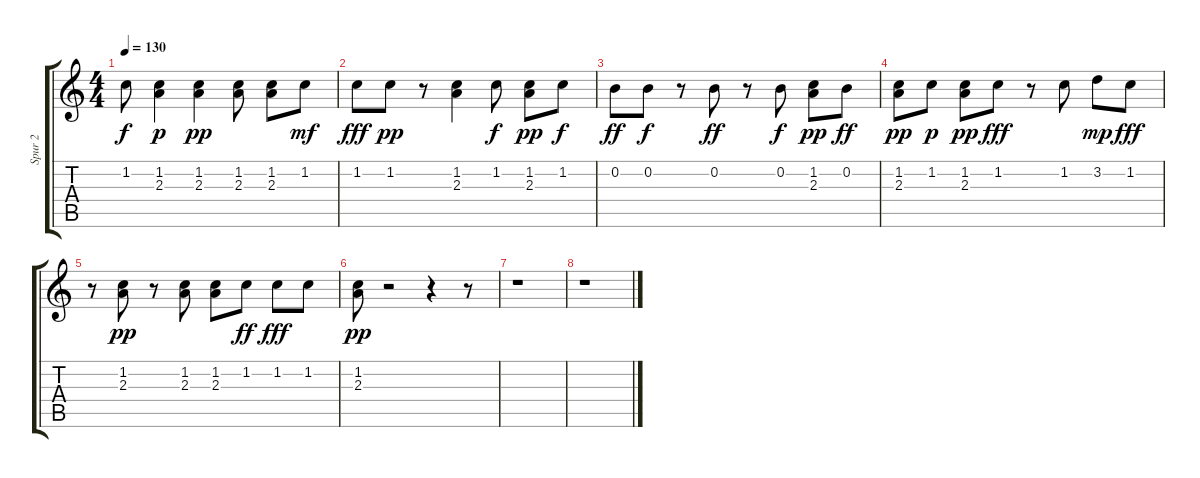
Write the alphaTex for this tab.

\track ("Spur 2" "Spur 2") {instrument acousticguitarsteel}
\staff {score tabs}
\tuning (E4 B3 G3 D3 A2 E2) {hide}
\ts (4 4)
\tempo 130
\clef g2
\ks c
1.2{t}.8{dy f} (1.2 2.3).4{dy p} (1.2 2.3).4{dy pp} (1.2 2.3).8 (1.2 2.3).8 1.2.8{dy mf} |
1.2.8{dy fff} 1.2.8{dy pp} r.8 (1.2 2.3).4 1.2.8{dy f} (1.2 2.3).8{dy pp} 1.2.8{dy f} |
0.2.8{dy ff} 0.2.8{dy f} r.8 0.2.8{dy ff} r.8 0.2.8{dy f} (1.2 2.3).8{dy pp} 0.2.8{dy ff} |
(1.2 2.3).8{dy pp} 1.2.8{dy p} (1.2 2.3).8{dy pp} 1.2.8{dy fff} r.8 1.2.8 3.2.8{dy mp} 1.2.8{dy fff} |
r.8 (1.2 2.3).8{dy pp} r.8 (1.2 2.3).8 (1.2 2.3).8 1.2.8{dy ff} 1.2.8{dy fff} 1.2.8 |
(1.2 2.3).8{dy pp} r.2 r.4 r.8 |
r.1 |
r.1
